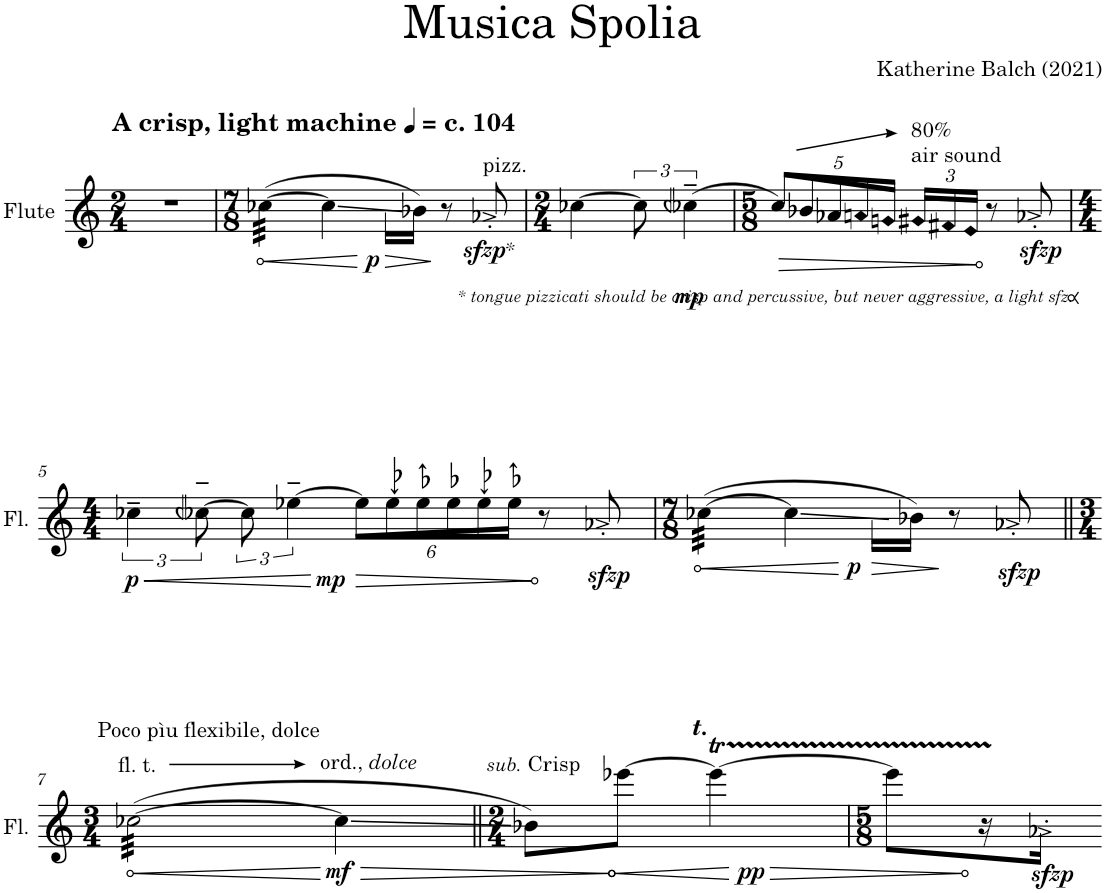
**kern	**dynam
*part1	*part1
*staff1	*staff1
*I"Flute	*
*I'Fl.	*
*clefG2	*
*k[]	*
*M2/4	*
=1	=1
!LO:TX:a:B:t=A crisp, light machine	!
!LO:TX:a:B:t=c. 104	!
2r	.
=2	=2
*M7/8	*
!	!LO:HP:b
*tremolo	*
([32cc-X\LLL	<
(32cc-X\	.
(32cc-X\	.
(32cc-X\	.
(32cc-X\	.
(32cc-X\	.
(32cc-X\	.
(32cc-X\JJJ	.
*Xtremolo	*
4cc-\]	.
!	!LO:HP:n=1:b
!	!LO:DY:n=1:b
16b\LL	[ > p
16b-X\JJ)	.
8r	]
!LO:TX:a:t=pizz.	!
!	!LO:DY:n=2:b
!	!LO:DY:n=3:b
8a-X'/	other-dynamics other-dynamics
=3	=3
*M2/4	*
!LO:TX:b:i:t=* tongue pizzicati should be crisp and percussive, but never aggressive, a light sfz.	!
!	!LO:HP:b
[4cc-X\	<
12cc-\]	.
!	!LO:DY:n=1:b
(6ccn~\	[ mp
=4	=4
*M5/8	*
*Xbrackettup	*
!	!LO:HP:b
20cc/LL)	>
20b-X/	.
20a-X/	.
!LO:N:head=diamond	!
20an/	.
!LO:N:head=diamond	!
20gn/JJ	.
!LO:TX:a:t=80%	!
!LO:TX:a:t=air sound	!
!LO:N:head=diamond	!
24g#X/LL	.
!LO:N:head=diamond	!
24f#X/	.
!LO:N:head=diamond	!
24e/JJ	.
8r	]
!	!LO:DY:b
8a-X'/	other-dynamics
!!LO:LB:g=z
=5	=5
*M4/4	*
*brackettup	*
!	!LO:HP:b
!	!LO:DY:n=1:b
6cc-X~\	< p
[12ccn~\	.
12cc\]	.
[6ee-X~\	.
*Xbrackettup	*
!	!LO:HP:n=1:b
!	!LO:DY:n=2:b
24ee-\LL]	[ > mp
24een\	.
24een\	.
24ee-X\	.
24een\	.
24een\JJ	.
8r	]
!	!LO:DY:n=3:b
8a-X'/	other-dynamics
=6	=6
*M7/8	*
!	!LO:HP:b
*tremolo	*
([32cc-X\LLL	<
(32cc-X\	.
(32cc-X\	.
(32cc-X\	.
(32cc-X\	.
(32cc-X\	.
(32cc-X\	.
(32cc-X\JJJ	.
*Xtremolo	*
4cc-\]	.
!	!LO:HP:n=1:b
!	!LO:DY:n=1:b
16b\LL	[ > p
16b-X\JJ)	.
8r	]
!	!LO:DY:n=2:b
8a-X'/	other-dynamics
!!LO:LB:g=z
=7||	=7||
*M3/4	*
!LO:TX:a:t=Poco pìu flexibile, dolce	!
!LO:TX:a:t=fl. t.	!
!	!LO:HP:b
*tremolo	*
([32cc-X\LLL	<
(32cc-X\	.
(32cc-X\	.
(32cc-X\	.
(32cc-X\	.
(32cc-X\	.
(32cc-X\	.
(32cc-X\	.
(32cc-X\	.
(32cc-X\	.
(32cc-X\	.
(32cc-X\	.
(32cc-X\	.
(32cc-X\	.
(32cc-X\	.
(32cc-X\JJJ	.
*Xtremolo	*
!LO:TX:a:t=ord.,	!
!LO:TX:a:i:t=dolce	!
!	!LO:DY:n=1:b
4cc-\]	[ mf
=8||	=8||
*M2/4	*
!LO:TX:a:i:t=sub.	!
!LO:TX:a:t=Crisp	!
!	!LO:HP:b
8b-X\L)	>
!	!LO:HP:n=1:b
[8eee-X\J	] <
!LO:TX:a:Bi:t=t.	!
!	!LO:HP:n=1:b
!	!LO:DY:n=1:b
4eee-T\_	[ > pp
=9	=9
*M5/8	*
8eee-\L]	.
16r	]
!	!LO:DY:b
16a-X'\JJ	other-dynamics
=-	=-
*-	*-
